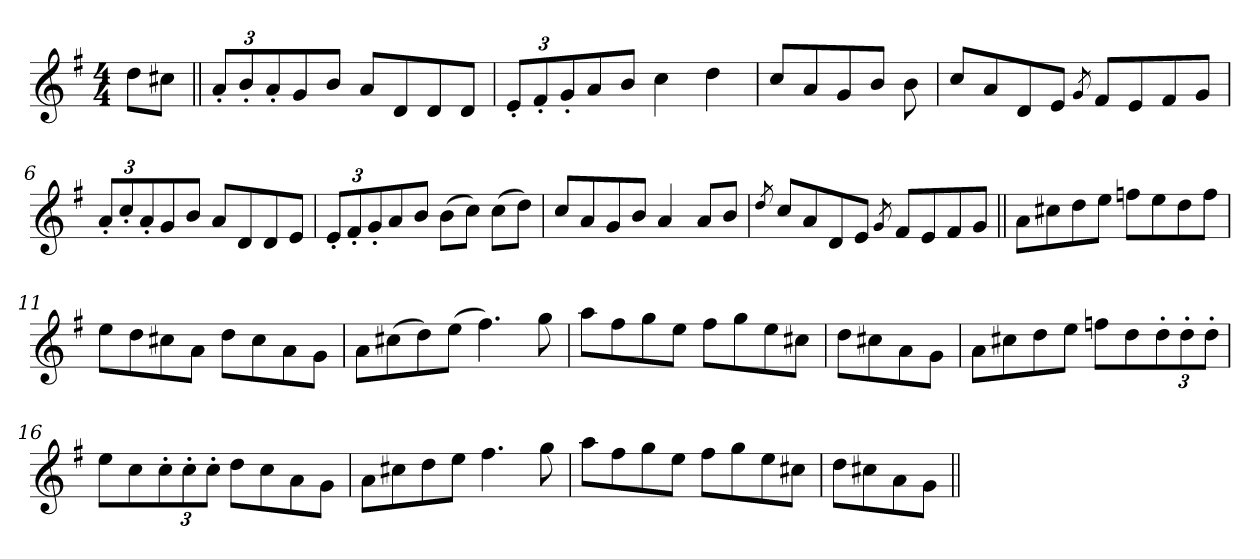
**kern
*part1
*staff1
*clefG2
*k[f#]
*G:
*M4/4
=1
8dd\L
8cc#X\J
=2||
*Xbrackettup
12a'/L
12b'/
12a'/
8g/
8b/J
8a/L
8d/
8d/
8d/J
=3
12e'/L
12f#'/
12g'/
8a/
8b/J
4cc\
4dd\
=4
8cc/L
8a/
8g/
8b/J
8b\
=5
8cc/L
8a/
8d/
8e/J
8qg/
8f#/L
8e/
8f#/
8g/J
=6
12a'/L
12cc'/
12a'/
8g/
8b/J
8a/L
8d/
8d/
8e/J
!!LO:LB:g=z
=7
12e'/L
12f#'/
12g'/
8a/
8b/J
(>8b\L
8cc\J)
(>8cc\L
8dd\J)
=8
8cc/L
8a/
8g/
8b/J
4a/
8a/L
8b/J
=9
8qdd/
8cc/L
8a/
8d/
8e/J
8qg/
8f#/L
8e/
8f#/
8g/J
=10||
8a\L
8cc#X\
8dd\
8ee\J
8ffn\L
8ee\
8dd\
8ff\J
=11
8ee\L
8dd\
8cc#X\
8a\J
8dd\L
8cc#\
8a\
8g\J
!!LO:LB:g=z
=12
8a\L
(>8cc#X\
8dd\)
(>8ee\J
4.ff#\)
8gg\
=13
8aa\L
8ff#\
8gg\
8ee\J
8ff#\L
8gg\
8ee\
8cc#X\J
=14
8dd\L
8cc#X\
8a\
8g\J
=15
8a\L
8cc#X\
8dd\
8ee\J
8ffn\L
8dd\
12dd'\
12dd'\
12dd'\J
=16
8ee\L
8cc\
12cc'\
12cc'\
12cc'\J
8dd\L
8cc\
8a\
8g\J
!!LO:LB:g=z
=17
8a\L
8cc#X\
8dd\
8ee\J
4.ff#\
8gg\
=18
8aa\L
8ff#\
8gg\
8ee\J
8ff#\L
8gg\
8ee\
8cc#X\J
=19
8dd\L
8cc#X\
8a\
8g\J
=||
*-
